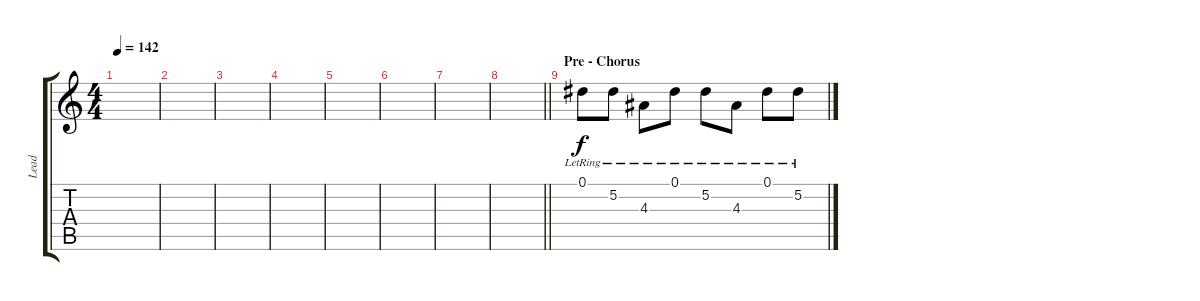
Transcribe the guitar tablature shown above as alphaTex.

\track ("Lead" "Lead") {instrument acousticguitarsteel}
\staff {score tabs}
\tuning (Eb4 Bb3 Gb3 Db3 Ab2 Eb2) {hide}
\ts (4 4)
\tempo 142
\clef g2
\ks c
|
|
|
|
|
|
|
\barLineRight lightlight
|
\section ("" "Pre - Chorus")
0.1{lr}.8 5.2{lr}.8 4.3{lr}.8 0.1{lr}.8 5.2{lr}.8 4.3{lr}.8 0.1{lr}.8 5.2{lr}.8
